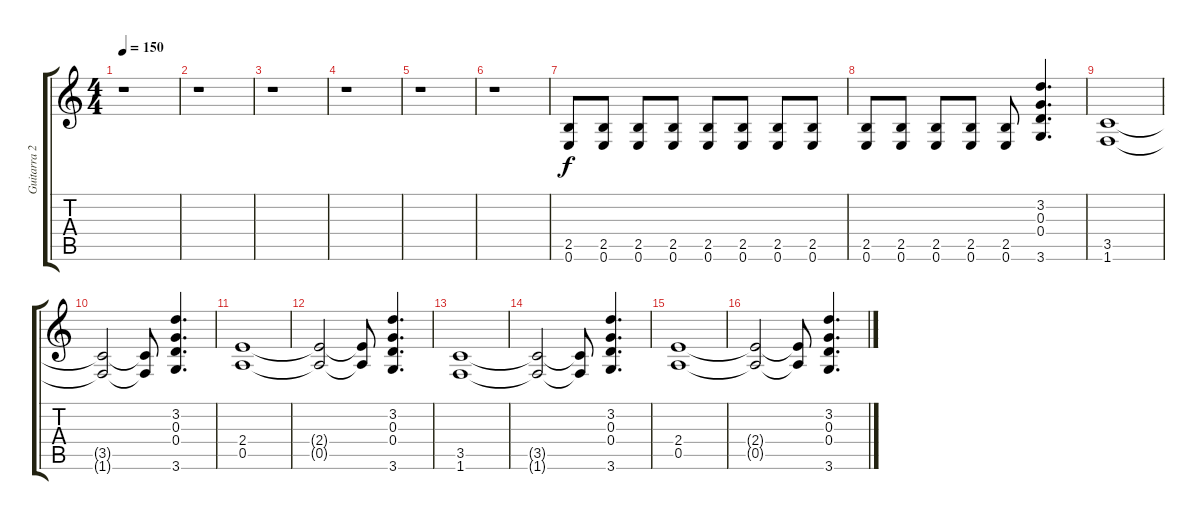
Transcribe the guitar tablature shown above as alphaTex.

\track ("Guitarra 2 (Rafael Bittencourt)" "Guitarra 2") {instrument overdrivenguitar}
\staff {score tabs}
\tuning (E4 B3 G3 D3 A2 E2) {hide}
\ts (4 4)
\tempo 150
\clef g2
\ks c
r.1{dy f} |
r.1 |
r.1 |
r.1 |
r.1 |
r.1 |
(2.5 0.6).8 (2.5 0.6).8 (2.5 0.6).8 (2.5 0.6).8 (2.5 0.6).8 (2.5 0.6).8 (2.5 0.6).8 (2.5 0.6).8 |
(2.5 0.6).8 (2.5 0.6).8 (2.5 0.6).8 (2.5 0.6).8 (2.5 0.6).8 (3.2 0.3 0.4 3.6).4{d} |
(3.5 1.6).1 |
(3.5{t} 1.6{t}).2 (3.5{t} 1.6{t}).8 (3.2 0.3 0.4 3.6).4{d} |
(2.4 0.5).1 |
(2.4{t} 0.5{t}).2 (2.4{t} 0.5{t}).8 (3.2 0.3 0.4 3.6).4{d} |
(3.5 1.6).1 |
(3.5{t} 1.6{t}).2 (3.5{t} 1.6{t}).8 (3.2 0.3 0.4 3.6).4{d} |
(2.4 0.5).1 |
(2.4{t} 0.5{t}).2 (2.4{t} 0.5{t}).8 (3.2 0.3 0.4 3.6).4{d}
